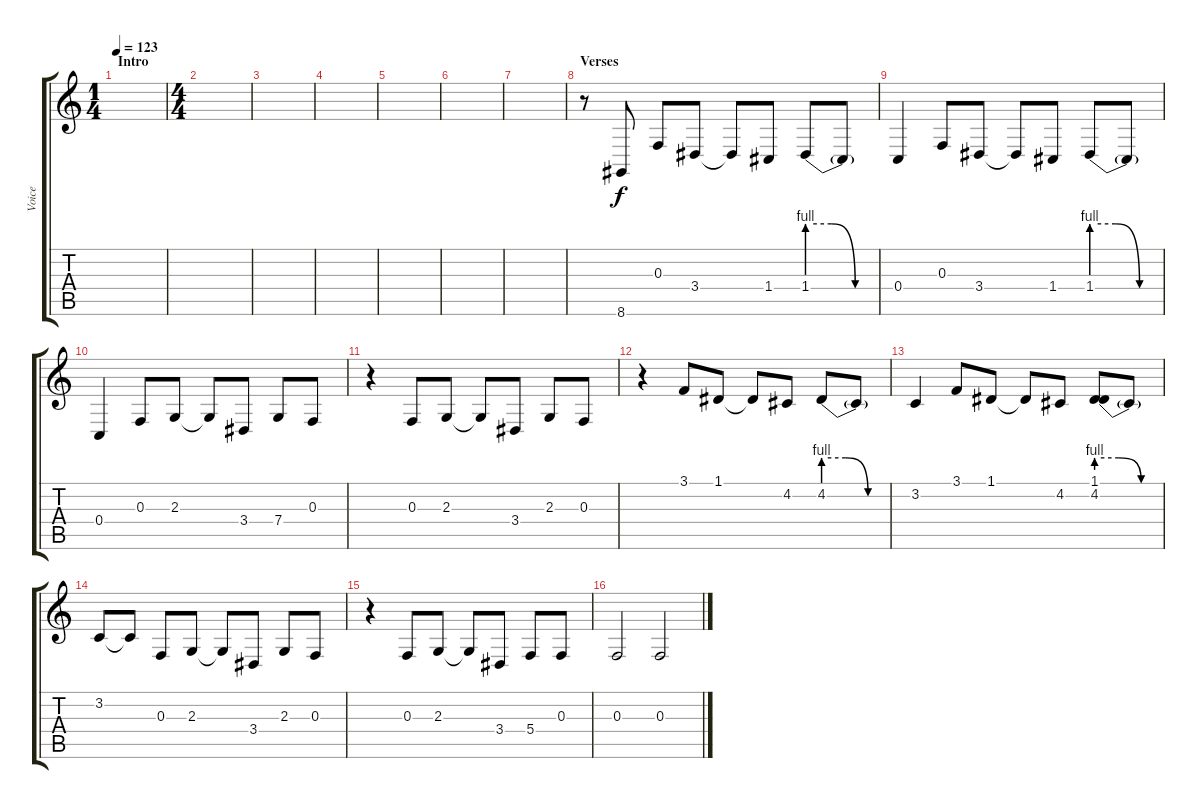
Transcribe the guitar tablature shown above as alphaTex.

\track ("Voice" "Voice") {instrument lead2sawtooth}
\staff {score tabs}
\tuning (D4 A3 F3 C3 G2 C2) {hide}
\ts (1 4)
\section ("" "Intro")
\tempo 123
\clef g2
\ks c
|
\ts (4 4)
|
|
|
|
|
|
\section ("" "Verses")
r.8 8.6.8 0.3.8 3.4.8 3.4{t}.8 1.4.8 1.4{be (custom 0 4 20 4 40 0 60 0)}.8 1.4{t}.8 |
0.4.4 0.3.8 3.4.8 3.4{t}.8 1.4.8 1.4{be (custom 0 4 20 4 40 0 60 0)}.8 1.4{t}.8 |
0.4.4 0.3.8 2.3.8 2.3{t}.8 3.4.8 7.4.8 0.3.8 |
r.4 0.3.8 2.3.8 2.3{t}.8 3.4.8 2.3.8 0.3.8 |
r.4 3.1.8 1.1.8 1.1{t}.8 4.2.8 4.2{be (custom 0 4 20 4 40 0 60 0)}.8 4.2{t}.8 |
3.2.4 3.1.8 1.1.8 1.1{t}.8 4.2.8 (1.1 4.2{be (custom 0 4 20 4 40 0 60 0)}).8 4.2{t}.8 |
3.2.8 3.2{t}.8 0.3.8 2.3.8 2.3{t}.8 3.4.8 2.3.8 0.3.8 |
r.4 0.3.8 2.3.8 2.3{t}.8 3.4.8 5.4.8 0.3.8 |
0.3.2 0.3.2
